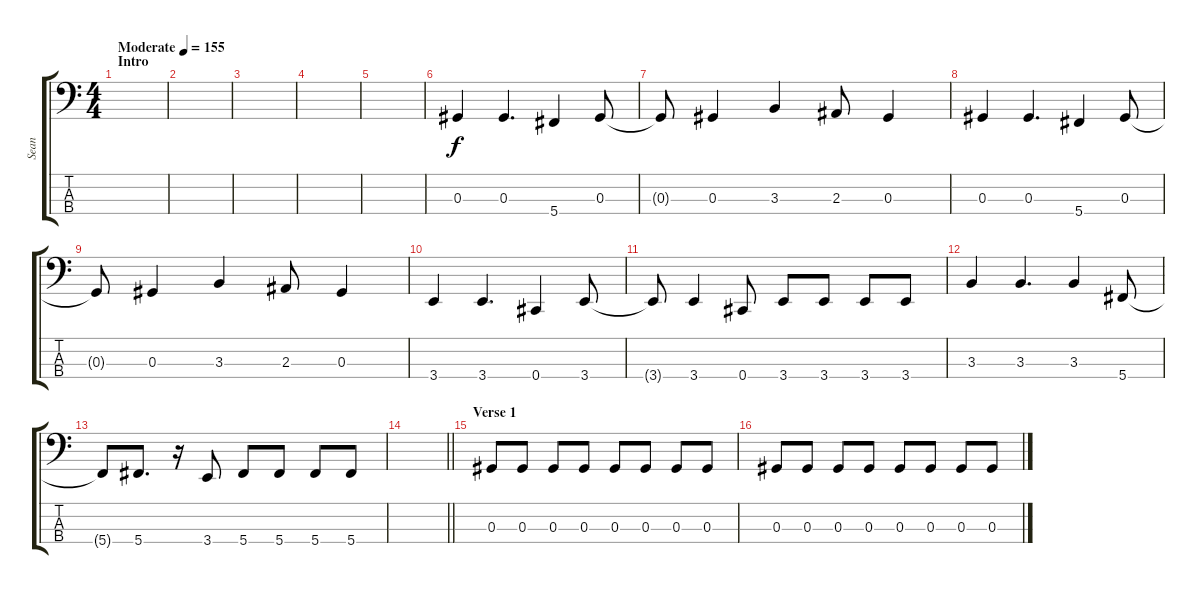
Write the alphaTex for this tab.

\track ("Sean" "Sean") {instrument electricbasspick}
\staff {score tabs}
\tuning (Gb2 Db2 Ab1 Db1) {hide}
\ts (4 4)
\section ("" "Intro")
\tempo (155 "Moderate")
\clef f4
\ks c
|
|
|
|
|
0.3.4 0.3.4{d} 5.4.4 0.3.8 |
0.3{t}.8 0.3.4 3.3.4 2.3.8 0.3.4 |
0.3.4 0.3.4{d} 5.4.4 0.3.8 |
0.3{t}.8 0.3.4 3.3.4 2.3.8 0.3.4 |
3.4.4 3.4.4{d} 0.4.4 3.4.8 |
3.4{t}.8 3.4.4 0.4.8 3.4.8 3.4.8 3.4.8 3.4.8 |
3.3.4 3.3.4{d} 3.3.4 5.4.8 |
5.4{t}.8 5.4.8{d} r.16 3.4.8 5.4.8 5.4.8 5.4.8 5.4.8 |
\barLineRight lightlight
|
\section ("" "Verse 1")
0.3.8 0.3.8 0.3.8 0.3.8 0.3.8 0.3.8 0.3.8 0.3.8 |
0.3.8 0.3.8 0.3.8 0.3.8 0.3.8 0.3.8 0.3.8 0.3.8
